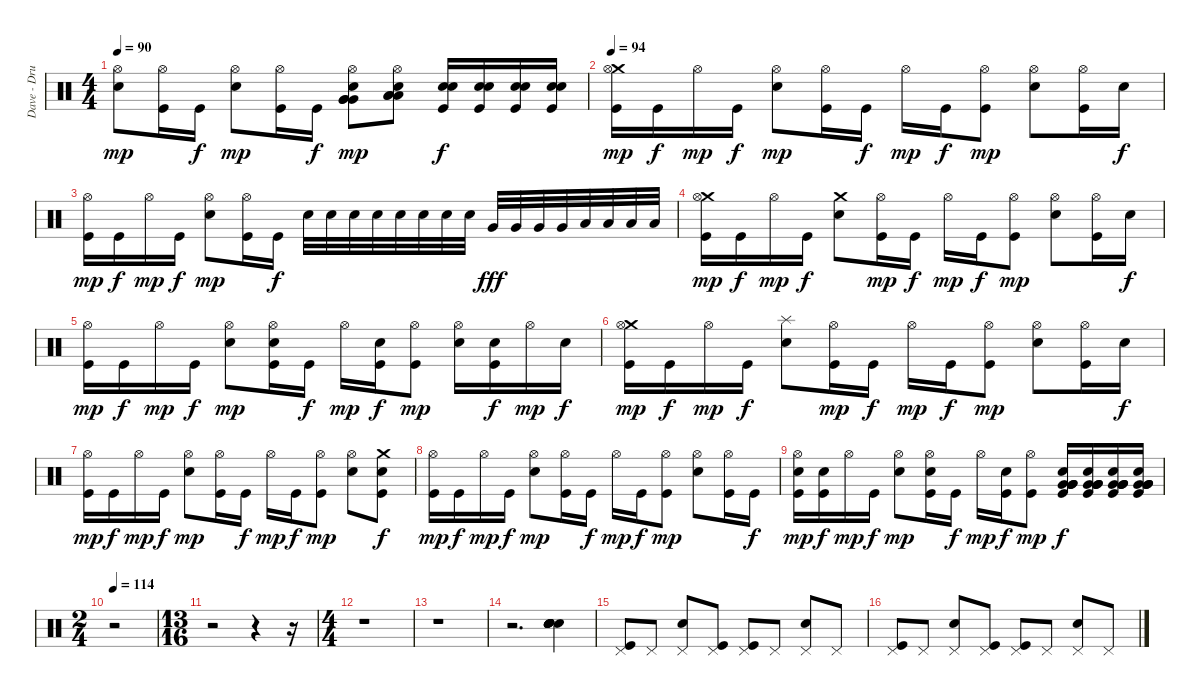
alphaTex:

\track ("Dave - Drums" "Dave - Dru") {instrument percussion}
\staff {score}
\articulation defaults
\ts (4 4)
\tempo 90
\clef neutral
\ks c
("Hi-Hat (open)" "Electric Snare (hit)").8{dy mp} ("Hi-Hat (open)" "Kick (hit)").16 "Kick (hit)".16{dy f} ("Hi-Hat (open)" "Electric Snare (hit)").8{dy mp} ("Hi-Hat (open)" "Kick (hit)").16 "Kick (hit)".16{dy f} ("Hi-Hat (open)" "Electric Snare (hit)" "Very Low Tom (hit)" "Very Low Tom (hit)" "Very Low Tom (hit)").8{dy mp} ("Hi-Hat (open)" "Electric Snare (hit)" "Low Floor Tom (hit)" "Low Floor Tom (hit)" "Low Floor Tom (hit)").8 ("Electric Snare (hit)" "Electric Snare (hit)" "Kick (hit)").16{dy f} ("Electric Snare (hit)" "Electric Snare (hit)" "Kick (hit)").16 ("Electric Snare (hit)" "Electric Snare (hit)" "Kick (hit)").16 ("Electric Snare (hit)" "Electric Snare (hit)" "Kick (hit)").16 |
\tempo 94
("Crash medium (hit)" "Hi-Hat (open)" "Kick (hit)").16{dy mp} "Kick (hit)".16{dy f} "Hi-Hat (open)".16{dy mp} "Kick (hit)".16{dy f} ("Hi-Hat (open)" "Electric Snare (hit)").8{dy mp} ("Hi-Hat (open)" "Kick (hit)").16 "Kick (hit)".16{dy f} "Hi-Hat (open)".16{dy mp} "Kick (hit)".16{dy f} ("Hi-Hat (open)" "Kick (hit)").8{dy mp} ("Hi-Hat (open)" "Electric Snare (hit)").8 ("Hi-Hat (open)" "Kick (hit)").16 "Electric Snare (hit)".16{dy f} |
("Hi-Hat (open)" "Kick (hit)").16{dy mp} "Kick (hit)".16{dy f} "Hi-Hat (open)".16{dy mp} "Kick (hit)".16{dy f} ("Hi-Hat (open)" "Electric Snare (hit)").8{dy mp} ("Hi-Hat (open)" "Kick (hit)").16 "Kick (hit)".16{dy f} "Electric Snare (hit)".32 "Electric Snare (hit)".32 "Electric Snare (hit)".32 "Electric Snare (hit)".32 "Electric Snare (hit)".32 "Electric Snare (hit)".32 "Electric Snare (hit)".32 "Electric Snare (hit)".32 "Very Low Tom (hit)".32{dy fff} "Very Low Tom (hit)".32 "Very Low Tom (hit)".32 "Very Low Tom (hit)".32 "Low Floor Tom (hit)".32 "Low Floor Tom (hit)".32 "Low Floor Tom (hit)".32 "Low Floor Tom (hit)".32 |
("Crash medium (hit)" "Hi-Hat (open)" "Kick (hit)").16{dy mp} "Kick (hit)".16{dy f} "Hi-Hat (open)".16{dy mp} "Kick (hit)".16{dy f} ("Crash medium (hit)" "Electric Snare (hit)").8 ("Hi-Hat (open)" "Kick (hit)").16{dy mp} "Kick (hit)".16{dy f} "Hi-Hat (open)".16{dy mp} "Kick (hit)".16{dy f} ("Hi-Hat (open)" "Kick (hit)").8{dy mp} ("Hi-Hat (open)" "Electric Snare (hit)").8 ("Hi-Hat (open)" "Kick (hit)").16 "Electric Snare (hit)".16{dy f} |
("Hi-Hat (open)" "Kick (hit)").16{dy mp} "Kick (hit)".16{dy f} "Hi-Hat (open)".16{dy mp} "Kick (hit)".16{dy f} ("Hi-Hat (open)" "Electric Snare (hit)").8{dy mp} ("Hi-Hat (open)" "Electric Snare (hit)" "Kick (hit)").16 "Kick (hit)".16{dy f} "Hi-Hat (open)".16{dy mp} ("Electric Snare (hit)" "Kick (hit)").16{dy f} ("Hi-Hat (open)" "Kick (hit)").8{dy mp} ("Hi-Hat (open)" "Electric Snare (hit)").16 ("Electric Snare (hit)" "Kick (hit)").16{dy f} "Hi-Hat (open)".16{dy mp} "Electric Snare (hit)".16{dy f} |
("Crash medium (hit)" "Hi-Hat (open)" "Kick (hit)").16{dy mp} "Kick (hit)".16{dy f} "Hi-Hat (open)".16{dy mp} "Kick (hit)".16{dy f} ("Splash (hit)" "Electric Snare (hit)").8 ("Hi-Hat (open)" "Kick (hit)").16{dy mp} "Kick (hit)".16{dy f} "Hi-Hat (open)".16{dy mp} "Kick (hit)".16{dy f} ("Hi-Hat (open)" "Kick (hit)").8{dy mp} ("Hi-Hat (open)" "Electric Snare (hit)").8 ("Hi-Hat (open)" "Kick (hit)").16 "Electric Snare (hit)".16{dy f} |
("Hi-Hat (open)" "Kick (hit)").16{dy mp} "Kick (hit)".16{dy f} "Hi-Hat (open)".16{dy mp} "Kick (hit)".16{dy f} ("Hi-Hat (open)" "Electric Snare (hit)").8{dy mp} ("Hi-Hat (open)" "Kick (hit)").16 "Kick (hit)".16{dy f} "Hi-Hat (open)".16{dy mp} "Kick (hit)".16{dy f} ("Hi-Hat (open)" "Kick (hit)").8{dy mp} ("Hi-Hat (open)" "Electric Snare (hit)").8 ("Crash medium (hit)" "Electric Snare (hit)" "Kick (hit)").8{dy f} |
("Hi-Hat (open)" "Kick (hit)").16{dy mp} "Kick (hit)".16{dy f} "Hi-Hat (open)".16{dy mp} "Kick (hit)".16{dy f} ("Hi-Hat (open)" "Electric Snare (hit)").8{dy mp} ("Hi-Hat (open)" "Kick (hit)").16 "Kick (hit)".16{dy f} "Hi-Hat (open)".16{dy mp} "Kick (hit)".16{dy f} ("Hi-Hat (open)" "Kick (hit)").8{dy mp} ("Hi-Hat (open)" "Electric Snare (hit)").8 ("Hi-Hat (open)" "Kick (hit)").16 "Kick (hit)".16{dy f} |
("Hi-Hat (open)" "Electric Snare (hit)" "Kick (hit)").16{dy mp} ("Electric Snare (hit)" "Kick (hit)").16{dy f} "Hi-Hat (open)".16{dy mp} "Kick (hit)".16{dy f} ("Hi-Hat (open)" "Electric Snare (hit)").8{dy mp} ("Hi-Hat (open)" "Electric Snare (hit)" "Kick (hit)").16 "Kick (hit)".16{dy f} "Hi-Hat (open)".16{dy mp} ("Electric Snare (hit)" "Kick (hit)").16{dy f} ("Hi-Hat (open)" "Kick (hit)").8{dy mp} ("Electric Snare (hit)" "Very Low Tom (hit)" "Very Low Tom (hit)" "Very Low Tom (hit)" "Very Low Tom (hit)" "Kick (hit)").16{dy f} ("Electric Snare (hit)" "Very Low Tom (hit)" "Very Low Tom (hit)" "Very Low Tom (hit)" "Very Low Tom (hit)" "Kick (hit)").16 ("Electric Snare (hit)" "Very Low Tom (hit)" "Very Low Tom (hit)" "Very Low Tom (hit)" "Very Low Tom (hit)" "Kick (hit)").16 ("Electric Snare (hit)" "Very Low Tom (hit)" "Very Low Tom (hit)" "Very Low Tom (hit)" "Very Low Tom (hit)" "Kick (hit)").16 |
\ts (2 4)
\tempo 114
r.2 |
\ts (13 16)
r.2 r.4 r.16 |
\ts (4 4)
r.1 |
r.1 |
r.2{d} ("Electric Snare (hit)" "Electric Snare (hit)" "Electric Snare (hit)" "Electric Snare (hit)" "Electric Snare (hit)" "Electric Snare (hit)").4 |
("Pedal Hi-Hat (hit)" "Kick (hit)").8 "Pedal Hi-Hat (hit)".8 ("Pedal Hi-Hat (hit)" "Electric Snare (hit)").8 ("Pedal Hi-Hat (hit)" "Kick (hit)").8 ("Pedal Hi-Hat (hit)" "Kick (hit)").8 "Pedal Hi-Hat (hit)".8 ("Pedal Hi-Hat (hit)" "Electric Snare (hit)").8 "Pedal Hi-Hat (hit)".8 |
("Pedal Hi-Hat (hit)" "Kick (hit)").8{volume 8} "Pedal Hi-Hat (hit)".8 ("Pedal Hi-Hat (hit)" "Electric Snare (hit)").8 ("Pedal Hi-Hat (hit)" "Kick (hit)").8 ("Pedal Hi-Hat (hit)" "Kick (hit)").8 "Pedal Hi-Hat (hit)".8 ("Pedal Hi-Hat (hit)" "Electric Snare (hit)").8 "Pedal Hi-Hat (hit)".8
